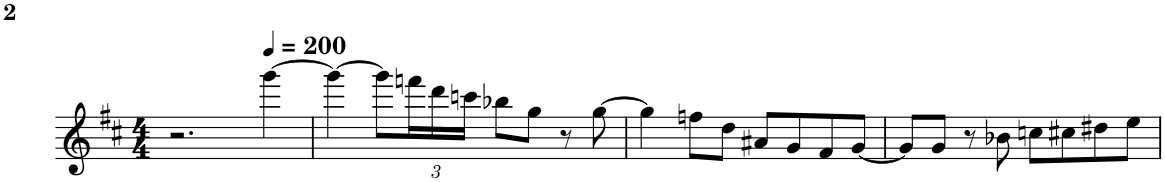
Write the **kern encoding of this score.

**kern
*part1
*staff1
*I"Trumpet
*I'Tpt.
*clefG2
*Trd1c2
*k[f#c#]
*M4/4
=1
2.r
*MM200
[4ggg\
=2
4ggg\_
8ggg\L]
*Xbrackettup
24fffn\L
24ddd\
24cccn\JJ
8bb-X\L
8gg\J
8r
[8gg\
=3
4gg\]
8ffn\L
8dd\J
8a#X/L
8g/
8f#/
[8g/J
=4
8g/L]
8g/J
8r
8b-X\
8ccn\L
8cc#X\
8dd#X\
8ee\J
=
*-
